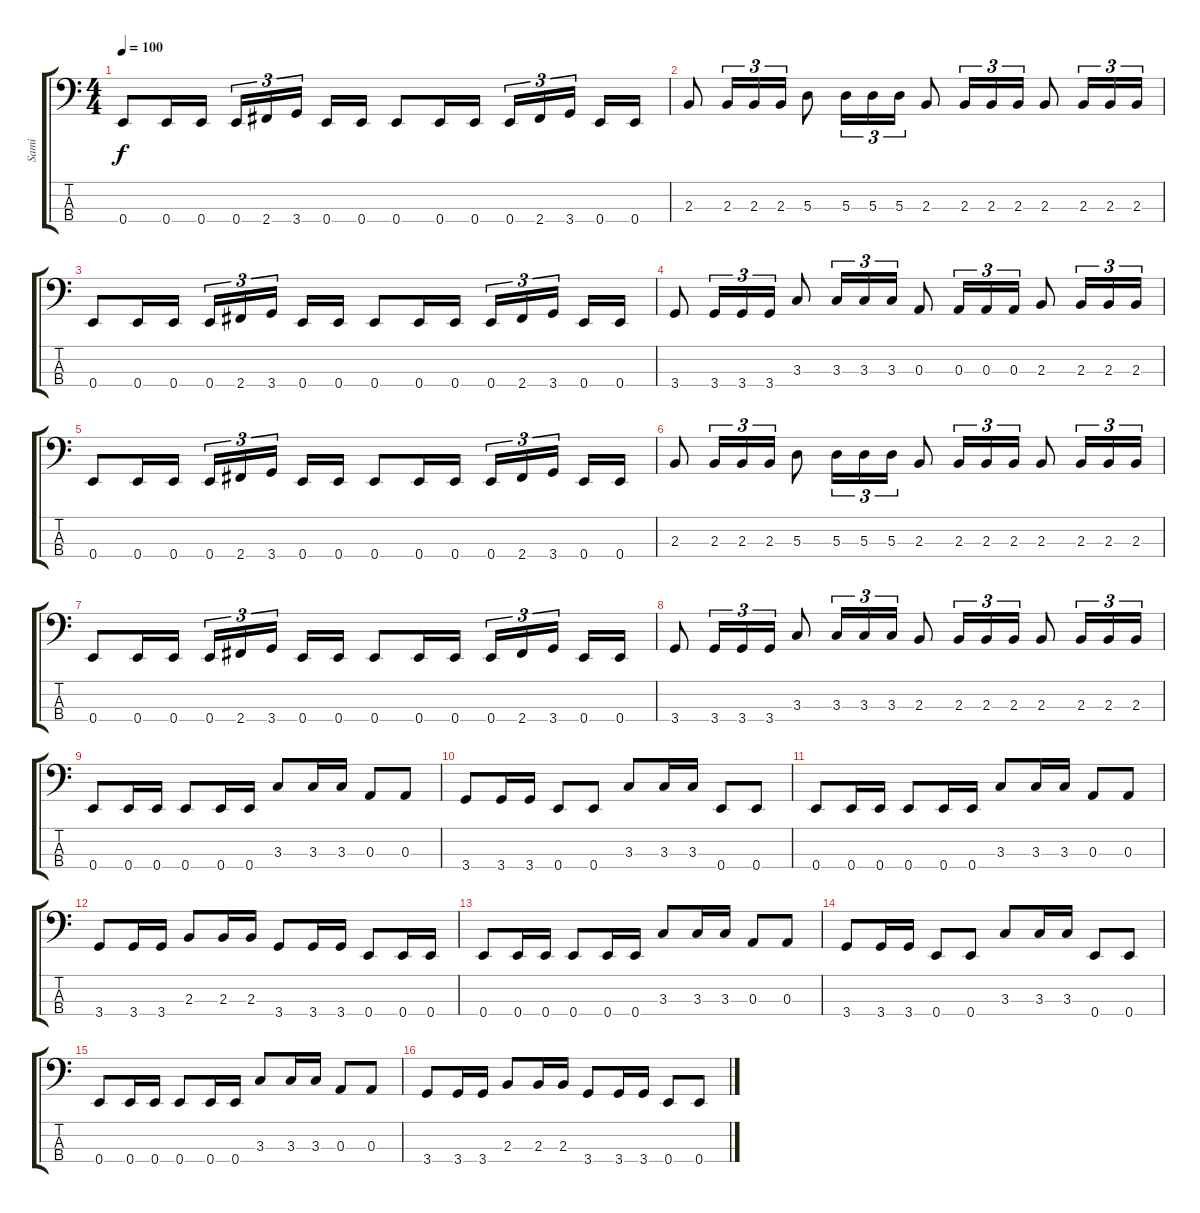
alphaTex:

\track ("Sami" "Sami") {instrument electricbassfinger}
\staff {score tabs}
\tuning (G2 D2 A1 E1) {hide}
\ts (4 4)
\tempo 100
\clef f4
\ks c
0.4.8{dy f} 0.4.16 0.4.16 0.4.16{tu (3 2)} 2.4.16{tu (3 2)} 3.4.16{tu (3 2) beam splitsecondary} 0.4.16 0.4.16 0.4.8 0.4.16 0.4.16 0.4.16{tu (3 2)} 2.4.16{tu (3 2)} 3.4.16{tu (3 2) beam splitsecondary} 0.4.16 0.4.16 |
2.3.8 2.3.16{tu (3 2)} 2.3.16{tu (3 2)} 2.3.16{tu (3 2)} 5.3.8 5.3.16{tu (3 2)} 5.3.16{tu (3 2)} 5.3.16{tu (3 2)} 2.3.8 2.3.16{tu (3 2)} 2.3.16{tu (3 2)} 2.3.16{tu (3 2)} 2.3.8 2.3.16{tu (3 2)} 2.3.16{tu (3 2)} 2.3.16{tu (3 2)} |
0.4.8 0.4.16 0.4.16 0.4.16{tu (3 2)} 2.4.16{tu (3 2)} 3.4.16{tu (3 2) beam splitsecondary} 0.4.16 0.4.16 0.4.8 0.4.16 0.4.16 0.4.16{tu (3 2)} 2.4.16{tu (3 2)} 3.4.16{tu (3 2) beam splitsecondary} 0.4.16 0.4.16 |
3.4.8 3.4.16{tu (3 2)} 3.4.16{tu (3 2)} 3.4.16{tu (3 2)} 3.3.8 3.3.16{tu (3 2)} 3.3.16{tu (3 2)} 3.3.16{tu (3 2)} 0.3.8 0.3.16{tu (3 2)} 0.3.16{tu (3 2)} 0.3.16{tu (3 2)} 2.3.8 2.3.16{tu (3 2)} 2.3.16{tu (3 2)} 2.3.16{tu (3 2)} |
0.4.8 0.4.16 0.4.16 0.4.16{tu (3 2)} 2.4.16{tu (3 2)} 3.4.16{tu (3 2) beam splitsecondary} 0.4.16 0.4.16 0.4.8 0.4.16 0.4.16 0.4.16{tu (3 2)} 2.4.16{tu (3 2)} 3.4.16{tu (3 2) beam splitsecondary} 0.4.16 0.4.16 |
2.3.8 2.3.16{tu (3 2)} 2.3.16{tu (3 2)} 2.3.16{tu (3 2)} 5.3.8 5.3.16{tu (3 2)} 5.3.16{tu (3 2)} 5.3.16{tu (3 2)} 2.3.8 2.3.16{tu (3 2)} 2.3.16{tu (3 2)} 2.3.16{tu (3 2)} 2.3.8 2.3.16{tu (3 2)} 2.3.16{tu (3 2)} 2.3.16{tu (3 2)} |
0.4.8 0.4.16 0.4.16 0.4.16{tu (3 2)} 2.4.16{tu (3 2)} 3.4.16{tu (3 2) beam splitsecondary} 0.4.16 0.4.16 0.4.8 0.4.16 0.4.16 0.4.16{tu (3 2)} 2.4.16{tu (3 2)} 3.4.16{tu (3 2) beam splitsecondary} 0.4.16 0.4.16 |
3.4.8 3.4.16{tu (3 2)} 3.4.16{tu (3 2)} 3.4.16{tu (3 2)} 3.3.8 3.3.16{tu (3 2)} 3.3.16{tu (3 2)} 3.3.16{tu (3 2)} 2.3.8 2.3.16{tu (3 2)} 2.3.16{tu (3 2)} 2.3.16{tu (3 2)} 2.3.8 2.3.16{tu (3 2)} 2.3.16{tu (3 2)} 2.3.16{tu (3 2)} |
0.4.8 0.4.16 0.4.16 0.4.8 0.4.16 0.4.16 3.3.8 3.3.16 3.3.16 0.3.8 0.3.8 |
3.4.8 3.4.16 3.4.16 0.4.8 0.4.8 3.3.8 3.3.16 3.3.16 0.4.8 0.4.8 |
0.4.8 0.4.16 0.4.16 0.4.8 0.4.16 0.4.16 3.3.8 3.3.16 3.3.16 0.3.8 0.3.8 |
3.4.8 3.4.16 3.4.16 2.3.8 2.3.16 2.3.16 3.4.8 3.4.16 3.4.16 0.4.8 0.4.16 0.4.16 |
0.4.8 0.4.16 0.4.16 0.4.8 0.4.16 0.4.16 3.3.8 3.3.16 3.3.16 0.3.8 0.3.8 |
3.4.8 3.4.16 3.4.16 0.4.8 0.4.8 3.3.8 3.3.16 3.3.16 0.4.8 0.4.8 |
0.4.8 0.4.16 0.4.16 0.4.8 0.4.16 0.4.16 3.3.8 3.3.16 3.3.16 0.3.8 0.3.8 |
3.4.8 3.4.16 3.4.16 2.3.8 2.3.16 2.3.16 3.4.8 3.4.16 3.4.16 0.4.8 0.4.8
